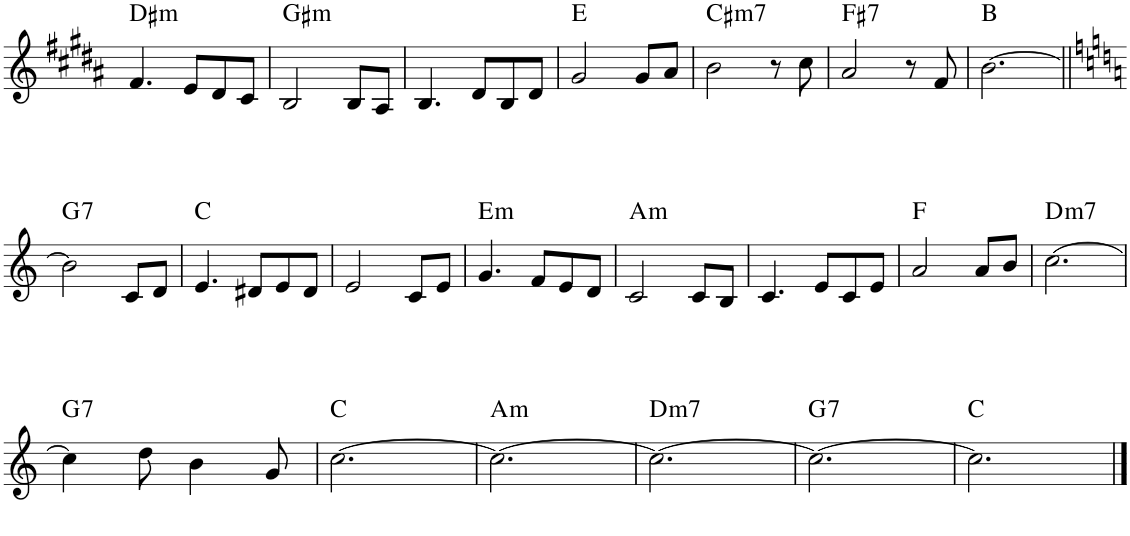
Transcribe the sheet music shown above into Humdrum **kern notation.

**kern	**harte
*part1	*part1
*staff1	*
*I"Piano	*
*I'Pno.	*
!!LO:PB:g=z
*clefG2	*
*k[f#c#g#d#a#]	*
*M6/8	*
=70	=70
!	!LO:H:kt=m
4.f#/	D#:min
8e/L	.
8d#/	.
8c#/J	.
=71	=71
!	!LO:H:kt=m
2B/	G#:min
8B/L	.
8A#/J	.
=72	=72
4.B/	.
8d#/L	.
8B/	.
8d#/J	.
=73	=73
2g#/	E:maj
8g#/L	.
8a#/J	.
=74	=74
!	!LO:H:kt=m7
2b\	C#:min7
8r	.
8cc#\	.
=75	=75
!	!LO:H:kt=7
2a#/	F#:7
8r	.
8f#/	.
=76	=76
[2.b\	B:maj
!!LO:LB:g=z
=77||	=77||
*k[]	*
!	!LO:H:kt=7
2b\]	G:7
8c/L	.
8d/J	.
=78	=78
4.e/	C:maj
8d#X/L	.
8e/	.
8d#/J	.
=79	=79
2e/	.
8c/L	.
8e/J	.
=80	=80
!	!LO:H:kt=m
4.g/	E:min
8f/L	.
8e/	.
8d/J	.
=81	=81
!	!LO:H:kt=m
2c/	A:min
8c/L	.
8B/J	.
=82	=82
4.c/	.
8e/L	.
8c/	.
8e/J	.
=83	=83
2a/	F:maj
8a/L	.
8b/J	.
=84	=84
!	!LO:H:kt=m7
[2.cc\	D:min7
!!LO:LB:g=z
=85	=85
!	!LO:H:kt=7
4cc\]	G:7
8dd\	.
4b\	.
8g/	.
=86	=86
[2.cc\	C:maj
=87	=87
!	!LO:H:kt=m
2.cc\_	A:min
=88	=88
!	!LO:H:kt=m7
2.cc\_	D:min7
=89	=89
!	!LO:H:kt=7
2.cc\_	G:7
=90	=90
2.cc\]	C:maj
==	==
*-	*-
